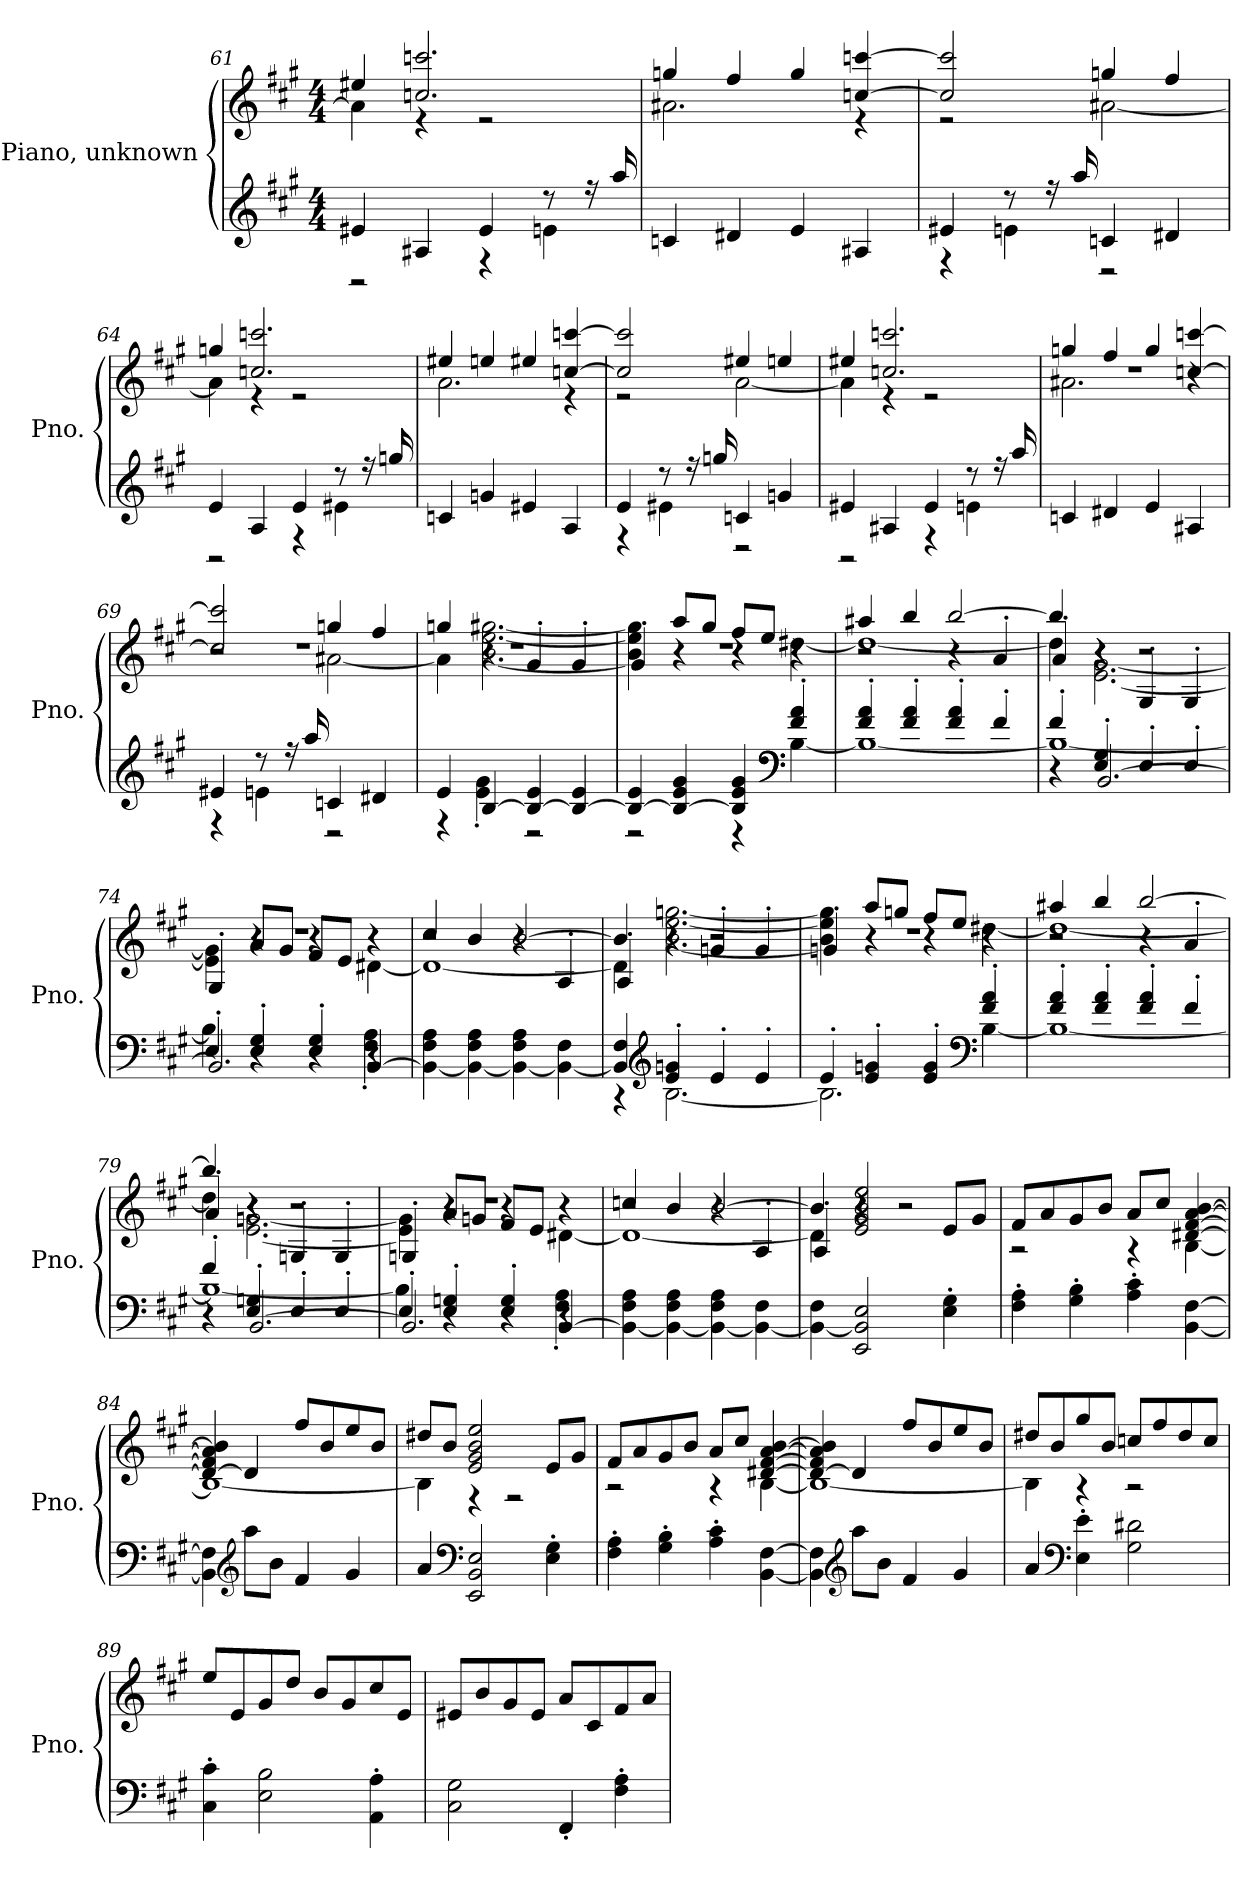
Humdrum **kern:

**kern	**kern
*part1	*part1
*staff2	*staff1
*I"Piano, unknown	*
*I'Pno.	*
*clefG2	*clefG2
*k[f#c#g#]	*k[f#c#g#]
*M4/4	*M4/4
=61	=61
*^	*^
4e#X/	2r	4ee#X/	4a\]
4A#X/	.	2.ccn/ 2.cccn/	4r
4e#/	4r	.	2r
8r	4en\	.	.
16r	.	.	.
16aa/	.	.	.
*v	*v	*	*
=62	=62	=62
4cn/	4ggn/	2.a#X\
4d#X/	4ff#/	.
4e/	4gg/	.
4A#X/	[4ccn/ [4cccn/	4r
!!LO:PB:g=z	!!
=63	=63	=63
*^	*	*
4e#X/	4r	2cc/] 2ccc/]	2r
8r	4en\	.	.
16r	.	.	.
16aa/	.	.	.
4cn/	2r	4ggn/	[2a#X\
4d#X/	.	4ff#/	.
=64	=64	=64	=64
4e/	2r	4ggn/	4a#\]
4A/	.	2.ccn/ 2.cccn/	4r
4e/	4r	.	2r
8r	4e#X\	.	.
16r	.	.	.
16ggn/	.	.	.
*v	*v	*	*
=65	=65	=65
4cn/	4ee#X/	2.a\
4gn/	4een/	.
4e#X/	4ee#X/	.
4A/	[4ccn/ [4cccn/	4r
=66	=66	=66
*^	*	*
4e/	4r	2cc/] 2ccc/]	2r
8r	4e#X\	.	.
16r	.	.	.
16ggn/	.	.	.
4cn/	2r	4ee#X/	[2a\
4gn/	.	4een/	.
!!LO:LB:g=z	!!
=67	=67	=67	=67
4e#X/	2r	4ee#X/	4a\]
4A#X/	.	2.ccn/ 2.cccn/	4r
4e#/	4r	.	2r
8r	4en\	.	.
16r	.	.	.
16aa/	.	.	.
*v	*v	*	*
=68	=68	=68
*	*	*^
4cn/	1r	2.a#X\	4ggn/
4d#X/	.	.	4ff#/
4e/	.	.	4gg/
4A#X/	.	4r	[4ccn/ [4cccn/
=69	=69	=69	=69
*^	*	*	*
4e#X/	4r	1r	2r	2cc/] 2ccc/]
8r	4en\	.	.	.
16r	.	.	.	.
16aa/	.	.	.	.
4cn/	2r	.	[2a#X\	4ggn/
4d#X/	.	.	.	4ff#/
=70	=70	=70	=70	=70
4e/	4r	1r	4a#\]	4ggn/
[4B/	4e\' 4g#\'	.	[2.b\ [2.ee\ [2.gg#X\	4r
4B/_ 4e/	2r	.	.	4g#'/
4B/_ 4e/	.	.	.	4g#'/
=71	=71	=71	=71	=71
4B/_ 4e/	2r	1r	4b\] 4ee\] 4gg#\]	4g#'/
4B/_ 4e/ 4g#/	.	.	4r	8aa/L
.	.	.	.	8gg#/J
4B/] 4e/ 4g#/	4r	.	4r	8ff#/L
.	.	.	.	8ee/J
*clefF4	*	*	*	*
4f#/' 4a/'	[4B\	.	[4dd#X\	4r
!!LO:LB:g=z	!!	!!
=72	=72	=72	=72	=72
4f#/' 4a/'	1B_	2r	1dd#_	4aa#X/
4f#/' 4a/'	.	.	.	4bb/
4f#/' 4a/'	.	[2bb/	.	4r
4f#'/	.	.	.	4a'/
=73	=73	=73	=73	=73
*	*^	*	*	*
4f#'/	1B_	4r	4bb/]	4dd#\]	4a'/
4E/' 4G#/'	.	[2.BB/	4r	[2.e\ [2.g#\	4r
4E'/	.	.	2r	.	4G#'/
4E'/	.	.	.	.	4G#'/
=74	=74	=74	=74	=74	=74
4E'/	4B\]	2.BB/]	1r	4e\] 4g#\]	4G#'/
4E/' 4G#/'	4r	.	.	4r	8a/L
.	.	.	.	.	8g#/J
4E/' 4G#/'	4r	.	.	4r	8f#/L
.	.	.	.	.	8e/J
[4BB/	4F#\' 4A\'	4r	.	[4d#X\	4r
*v	*v	*v	*	*	*
=75	=75	=75	=75
4BB\_ 4F#\ 4A\	2r	1d#_	4cc#/
4BB\_ 4F#\ 4A\	.	.	4b/
4BB\_ 4F#\ 4A\	[2b/	.	4r
4BB\_ 4F#\	.	.	4A'/
=76	=76	=76	=76
*^	*	*	*
4BB/] 4F#/	4r	4b/]	4d#\]	4A'/
*clefG2	*	*	*	*
4e/' 4gn/'	[2.B\	4r	[2.b\ [2.ee\ [2.ggn\	4r
4e'/	.	2r	.	4gn'/
4e'/	.	.	.	4g'/
!!LO:LB:g=z	!!	!!
=77	=77	=77	=77	=77
4e'/	2.B\]	1r	4b\] 4ee\] 4gg\]	4gn'/
4e/' 4gn/'	.	.	4r	8aa/L
.	.	.	.	8ggn/J
4e/' 4g/'	.	.	4r	8ff#/L
.	.	.	.	8ee/J
*clefF4	*	*	*	*
4f#/' 4a/'	[4B\	.	[4dd#X\	4r
=78	=78	=78	=78	=78
4f#/' 4a/'	1B_	2r	1dd#_	4aa#X/
4f#/' 4a/'	.	.	.	4bb/
4f#/' 4a/'	.	[2bb/	.	4r
4f#'/	.	.	.	4a'/
=79	=79	=79	=79	=79
*	*^	*	*	*
4f#'/	1B_	4r	4bb/]	4dd#\]	4a'/
4E/' 4Gn/'	.	[2.BB/	4r	[2.e\ [2.gn\	4r
4E'/	.	.	2r	.	4Gn'/
4E'/	.	.	.	.	4G'/
=80	=80	=80	=80	=80	=80
4E'/	4B\]	2.BB/]	1r	4e\] 4g\]	4Gn'/
4E/' 4Gn/'	4r	.	.	4r	8a/L
.	.	.	.	.	8gn/J
4E/' 4G/'	4r	.	.	4r	8f#/L
.	.	.	.	.	8e/J
[4BB/	4F#\' 4A\'	4r	.	[4d#X\	4r
*v	*v	*v	*	*	*
=81	=81	=81	=81
4BB\_ 4F#\ 4A\	2r	1d#_	4ccn/
4BB\_ 4F#\ 4A\	.	.	4b/
4BB\_ 4F#\ 4A\	[2b/	.	4r
4BB\_ 4F#\	.	.	4A'/
!!LO:LB:g=z	!!	!!
=82	=82	=82	=82
4BB\_ 4F#\	4b/]	4d#\]	4A'/
2EE/ 2BB/] 2E/	4r	4r	2e/ 2g#/ 2b/ 2ee/
.	2r	2r	.
4E\' 4G#\'	.	.	8e/L
.	.	.	8g#/J
*	*	*v	*v
=83	=83	=83
4F#\' 4A\'	8f#/L	2r
.	8a/	.
4G#\' 4B\'	8g#/	.
.	8b/J	.
4A\' 4c#\'	8a/L	4r
.	8cc#/J	.
[4BB\ [4F#\	[4d#X/ [4f#/ [4a/ [4b/	[4B\
=84	=84	=84
4BB\] 4F#\]	4d#/_ 4f#/] 4a/] 4b/]	1B_
*clefG2	*	*
8aa\L	4d#/]	.
8b\J	.	.
4f#/	8ff#/L	.
.	8b/	.
4g#/	8ee/	.
.	8b/J	.
=85	=85	=85
4a/	8dd#X/L	4B\]
.	8b/J	.
*clefF4	*	*
2EE/ 2BB/ 2E/	2e/ 2g#/ 2b/ 2ee/	4r
.	.	2r
4E\' 4G#\'	8e/L	.
.	8g#/J	.
=86	=86	=86
4F#\' 4A\'	8f#/L	2r
.	8a/	.
4G#\' 4B\'	8g#/	.
.	8b/J	.
4A\' 4c#\'	8a/L	4r
.	8cc#/J	.
[4BB\ [4F#\	[4d#X/ [4f#/ [4a/ [4b/	[4B\
!!LO:LB:g=z	!!
=87	=87	=87
4BB\] 4F#\]	4d#/_ 4f#/] 4a/] 4b/]	1B_
*clefG2	*	*
8aa\L	4d#/]	.
8b\J	.	.
4f#/	8ff#/L	.
.	8b/	.
4g#/	8ee/	.
.	8b/J	.
=88	=88	=88
4a/	8dd#X/L	4B\]
.	8b/	.
*clefF4	*	*
4E\' 4e\'	8gg#/	4r
.	8b/J	.
2G#\ 2d#X\	8ccn/L	2r
.	8ff#/	.
.	8dd#/	.
.	8cc/J	.
*	*v	*v
=89	=89
4C#\' 4c#\'	8ee/L
.	8e/
2E\ 2B\	8g#/
.	8dd/J
.	8b/L
.	8g#/
4AA\' 4A\'	8cc#/
.	8e/J
=90	=90
2C#\ 2G#\	8e#X/L
.	8b/
.	8g#/
.	8e#/J
4FF#'/	8a/L
.	8c#/
4F#\' 4A\'	8f#/
.	8a/J
=	=
*-	*-
